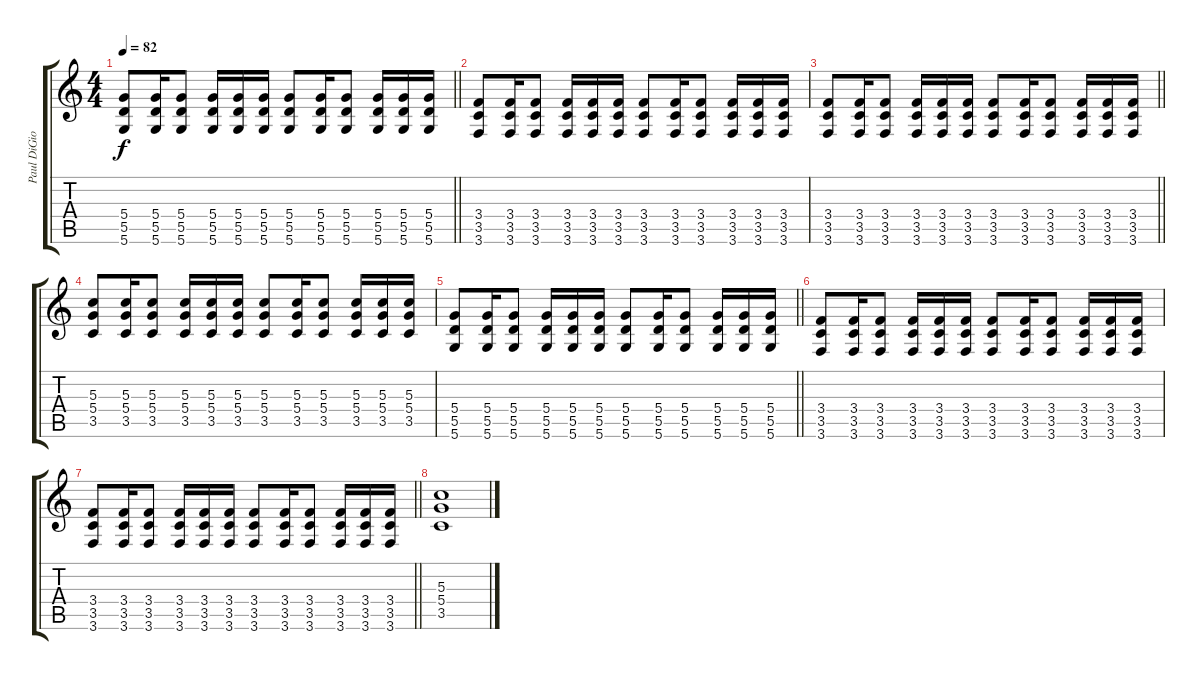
\track ("Paul DiGiovanni (Lead Guitar)" "Paul DiGio") {instrument overdrivenguitar}
\staff {score tabs}
\tuning (E4 B3 G3 D3 A2 D2) {hide}
\ts (4 4)
\tempo 82
\clef g2
\barLineRight lightlight
\ks c
(5.4 5.5 5.6).8{dy f} (5.4 5.5 5.6).16 (5.4 5.5 5.6).8 (5.4 5.5 5.6).16 (5.4 5.5 5.6).16 (5.4 5.5 5.6).16 (5.4 5.5 5.6).8 (5.4 5.5 5.6).16 (5.4 5.5 5.6).8 (5.4 5.5 5.6).16 (5.4 5.5 5.6).16 (5.4 5.5 5.6).16 |
(3.4 3.5 3.6).8 (3.4 3.5 3.6).16 (3.4 3.5 3.6).8 (3.4 3.5 3.6).16 (3.4 3.5 3.6).16 (3.4 3.5 3.6).16 (3.4 3.5 3.6).8 (3.4 3.5 3.6).16 (3.4 3.5 3.6).8 (3.4 3.5 3.6).16 (3.4 3.5 3.6).16 (3.4 3.5 3.6).16 |
\barLineRight lightlight
(3.4 3.5 3.6).8 (3.4 3.5 3.6).16 (3.4 3.5 3.6).8 (3.4 3.5 3.6).16 (3.4 3.5 3.6).16 (3.4 3.5 3.6).16 (3.4 3.5 3.6).8 (3.4 3.5 3.6).16 (3.4 3.5 3.6).8 (3.4 3.5 3.6).16 (3.4 3.5 3.6).16 (3.4 3.5 3.6).16 |
(5.3 5.4 3.5).8 (5.3 5.4 3.5).16 (5.3 5.4 3.5).8 (5.3 5.4 3.5).16 (5.3 5.4 3.5).16 (5.3 5.4 3.5).16 (5.3 5.4 3.5).8 (5.3 5.4 3.5).16 (5.3 5.4 3.5).8 (5.3 5.4 3.5).16 (5.3 5.4 3.5).16 (5.3 5.4 3.5).16 |
\barLineRight lightlight
(5.4 5.5 5.6).8 (5.4 5.5 5.6).16 (5.4 5.5 5.6).8 (5.4 5.5 5.6).16 (5.4 5.5 5.6).16 (5.4 5.5 5.6).16 (5.4 5.5 5.6).8 (5.4 5.5 5.6).16 (5.4 5.5 5.6).8 (5.4 5.5 5.6).16 (5.4 5.5 5.6).16 (5.4 5.5 5.6).16 |
(3.4 3.5 3.6).8 (3.4 3.5 3.6).16 (3.4 3.5 3.6).8 (3.4 3.5 3.6).16 (3.4 3.5 3.6).16 (3.4 3.5 3.6).16 (3.4 3.5 3.6).8 (3.4 3.5 3.6).16 (3.4 3.5 3.6).8 (3.4 3.5 3.6).16 (3.4 3.5 3.6).16 (3.4 3.5 3.6).16 |
\barLineRight lightlight
(3.4 3.5 3.6).8 (3.4 3.5 3.6).16 (3.4 3.5 3.6).8 (3.4 3.5 3.6).16 (3.4 3.5 3.6).16 (3.4 3.5 3.6).16 (3.4 3.5 3.6).8 (3.4 3.5 3.6).16 (3.4 3.5 3.6).8 (3.4 3.5 3.6).16 (3.4 3.5 3.6).16 (3.4 3.5 3.6).16 |
(5.3 5.4 3.5).1
